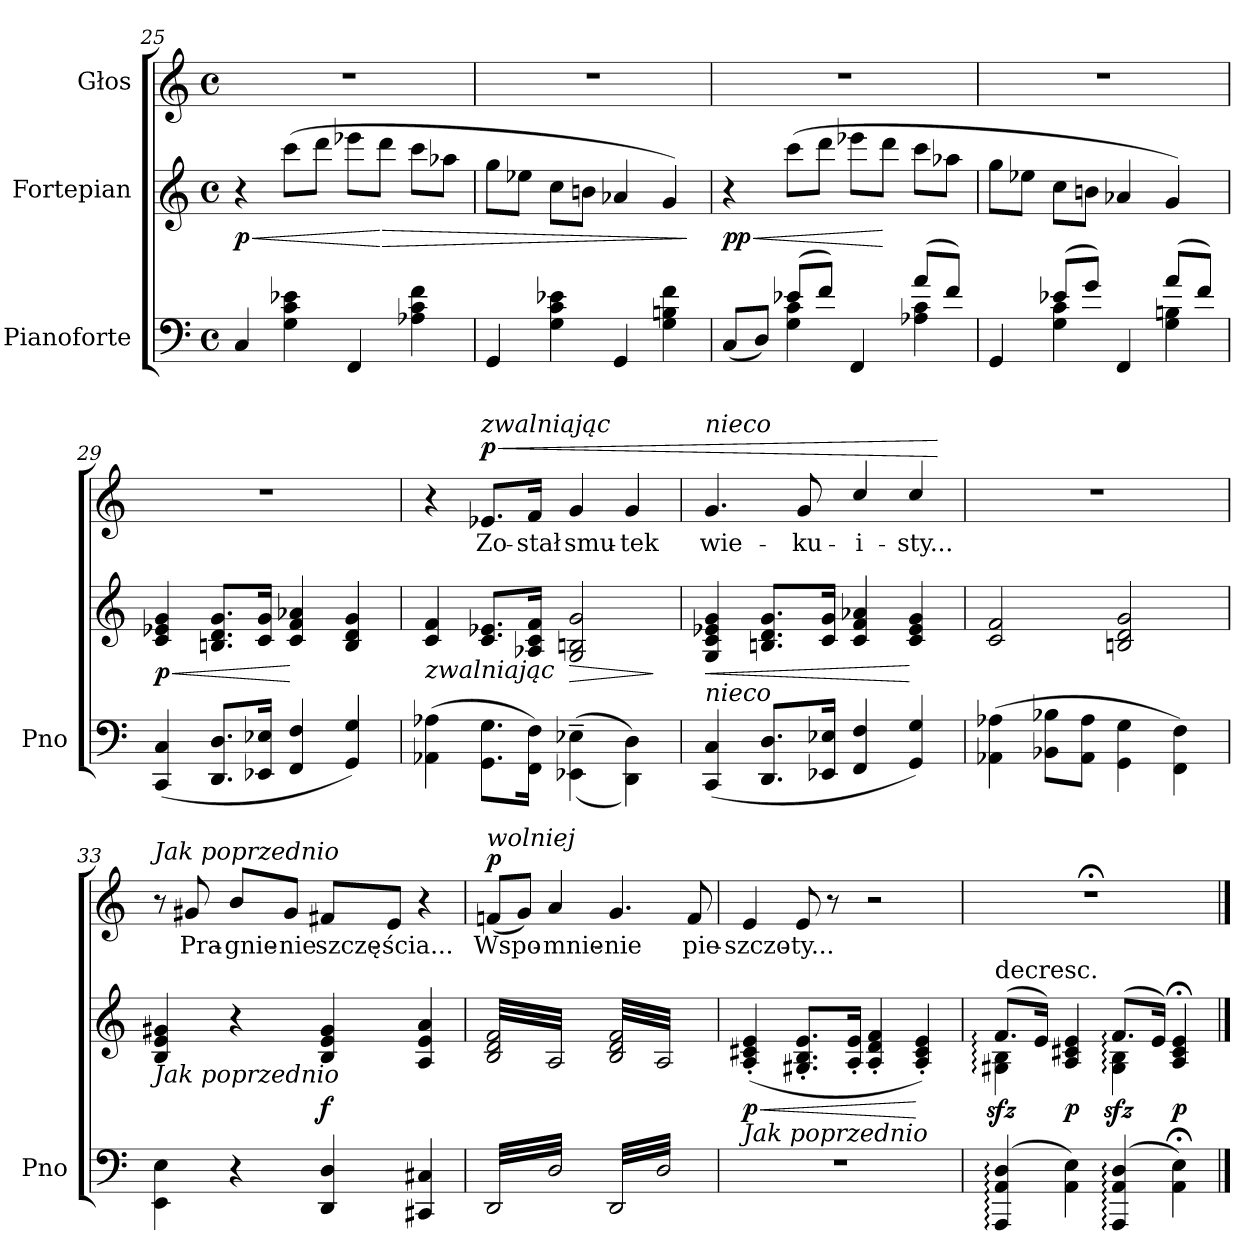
**kern	**kern	**dynam	**kern	**text	**dynam
*part3	*part2	*part2	*part1	*part1	*part1
*staff3	*staff2	*staff2	*staff1	*staff1	*staff1
*I"Pianoforte	*I"Fortepian	*	*I"Głos	*	*
*I'Pno	*	*	*	*	*
*clefF4	*clefG2	*	*clefG2	*	*
*k[]	*k[]	*	*k[]	*	*
*M4/4	*M4/4	*	*M4/4	*	*
*met(c)	*met(c)	*	*met(c)	*	*
=25	=25	=25	=25	=25	=25
!	!	!LO:HP:b	!	!	!
4C/	4r	< p	1r	.	.
4G\ 4c\ 4e-X\	(8ccc\L	.	.	.	.
.	8ddd\J	.	.	.	.
4FF/	8eee-X\L	.	.	.	.
!	!	!LO:HP:n=1:b	!	!	!
.	8ddd\J	[ >	.	.	.
4A-X\ 4c\ 4f\	8ccc\L	.	.	.	.
.	8aa-X\J	.	.	.	.
=26	=26	=26	=26	=26	=26
4GG/	8gg\L	.	1r	.	.
.	8ee-X\J	.	.	.	.
4G\ 4c\ 4e-X\	8cc\L	.	.	.	.
.	8bn\J	.	.	.	.
4GG/	4a-X/	.	.	.	.
4G\ 4Bn\ 4f\	4g/)	.	.	.	.
.	.	]	.	.	.
=27	=27	=27	=27	=27	=27
*^	*	*	*	*	*
!	!	!	!LO:HP:b	!	!	!
(8C/L	4ryy	4r	< pp	1r	.	.
8D/J)	.	.	.	.	.	.
(8e-X/L	4G\ 4c\	(8ccc\L	.	.	.	.
8f/J)	.	8ddd\J	.	.	.	.
4FF/	4ryy	8eee-X\L	.	.	.	.
.	.	8ddd\J	[	.	.	.
(8a/L	4A-X\ 4c\	8ccc\L	.	.	.	.
8f/J)	.	8aa-X\J	.	.	.	.
=28	=28	=28	=28	=28	=28	=28
4GG/	4ryy	8gg\L	.	1r	.	.
.	.	8ee-X\J	.	.	.	.
(8e-X/L	4G\ 4c\	8cc\L	.	.	.	.
8g/J)	.	8bn\J	.	.	.	.
4FF/	4ryy	4a-X/	.	.	.	.
(8a/L	4G\ 4Bn\	4g/)	.	.	.	.
8f/J)	.	.	.	.	.	.
*v	*v	*	*	*	*	*
=29	=29	=29	=29	=29	=29
!	!	!LO:HP:b	!	!	!
(4CC/ 4C/	4c/ 4e-X/ 4g/	< p	1r	.	.
8.DD/ 8.D/L	8.Bn/ 8.d/ 8.g/L	.	.	.	.
16EE-X/ 16E-X/Jk	16c/ 16g/Jk	.	.	.	.
4FF/ 4F/	4c/ 4f/ 4a-X/	[	.	.	.
4GG/ 4G/)	4B/ 4d/ 4g/	.	.	.	.
=30	=30	=30	=30	=30	=30
!	!LO:TX:b:i:t=zwalniając	!	!	!	!
(4AA-X\ 4A-X\	4c/ 4f/	.	4r	.	.
!	!	!	!LO:TX:a:i:t=zwalniając	!	!
!	!	!	!	!	!LO:HP:a
!	!	!	!	!	!LO:DY:n=1:a
8.GG\ 8.G\L	8.c/ 8.e-X/L	.	8.e-X/L	Zo-	< p
16FF\ 16F\Jk)	16A-X/ 16c/ 16f/Jk	.	16f/Jk	-stał	.
!	!	!LO:HP:b	!	!	!
(<(>4EE-X~\ 4E-X~\	2G/ 2Bn/ 2g/	>	4g/	smu-	.
4DD\ 4D\))	.	.	4g/	-tek	.
.	.	]	.	.	.
=31	=31	=31	=31	=31	=31
!	!	!	!LO:TX:a:i:t=nieco	!	!
!	!LO:TX:b:i:t=nieco	!	!	!	!
!	!	!LO:HP:b	!	!	!
(4CC/ 4C/	4G/ 4c/ 4e-X/ 4g/	<	4.g/	wie-	.
8.DD/ 8.D/L	8.Bn/ 8.d/ 8.g/L	.	.	.	.
.	.	.	8g/	-ku-	.
16EE-X/ 16E-X/Jk	16c/ 16g/Jk	.	.	.	.
4FF/ 4F/	4c/ 4f/ 4a-X/	.	4cc/	-i-	.
4GG/ 4G/)	4c/ 4e-/ 4g/	[	4cc/	-sty...	.
.	.	.	.	.	[
=32	=32	=32	=32	=32	=32
(<4AA-X\ 4A-X\	2c/ 2f/	.	1r	.	.
8BB-X\ 8B-X\L	.	.	.	.	.
8AA-\ 8A-\J	.	.	.	.	.
4GG\ 4G\	2Bn/ 2d/ 2g/	.	.	.	.
4FF\ 4F\)	.	.	.	.	.
=33	=33	=33	=33	=33	=33
!	!	!	!LO:TX:a:i:t=Jak poprzednio	!	!
!	!LO:TX:b:i:t=Jak poprzednio	!	!	!	!
4EE\ 4E\	4B/ 4e/ 4g#X/	.	8r	.	.
.	.	.	8g#X/	Pra-	.
4r	4r	.	8b/L	-gnie-	.
.	.	.	8g#/J	-nie	.
4DD/ 4D/	4B/ 4e/ 4g#/	f	8f#X/L	szczę-	.
.	.	.	8e/J	-ścia...	.
4CC#X/ 4C#X/	4A/ 4e/ 4a/	.	4r	.	.
=34	=34	=34	=34	=34	=34
!	!	!	!LO:TX:a:i:t=wolniej	!	!
!	!LO:TX:b:i:t=wolniej	!	!	!	!
!	!	!	!	!	!LO:DY:a
*tremolo	*	*	*	*	*
*	*tremolo	*	*	*	*
(32DD/LLL	(<(>(>32B/ 32d/ 32f/LLL	.	(8fn/L	Wspo-	p
32D/)	32A/)))	.	.	.	.
32DD/	32B/ 32d/ 32f/	.	.	.	.
32D/)	32A/)))	.	.	.	.
32DD/	32B/ 32d/ 32f/	.	8g/J)	.	.
32D/)	32A/)))	.	.	.	.
32DD/	32B/ 32d/ 32f/	.	.	.	.
32D/)	32A/)))	.	.	.	.
32DD/	32B/ 32d/ 32f/	.	4a/	-mnie-	.
32D/)	32A/)))	.	.	.	.
32DD/	32B/ 32d/ 32f/	.	.	.	.
32D/)	32A/)))	.	.	.	.
32DD/	32B/ 32d/ 32f/	.	.	.	.
32D/)	32A/)))	.	.	.	.
32DD/	32B/ 32d/ 32f/	.	.	.	.
32D/)JJJ	32A/)))JJJ	.	.	.	.
(32DD/LLL	(<(>(>32B/ 32d/ 32f/LLL	.	4.g/	-nie	.
32D/)	32A/)))	.	.	.	.
32DD/	32B/ 32d/ 32f/	.	.	.	.
32D/)	32A/)))	.	.	.	.
32DD/	32B/ 32d/ 32f/	.	.	.	.
32D/)	32A/)))	.	.	.	.
32DD/	32B/ 32d/ 32f/	.	.	.	.
32D/)	32A/)))	.	.	.	.
32DD/	32B/ 32d/ 32f/	.	.	.	.
32D/)	32A/)))	.	.	.	.
32DD/	32B/ 32d/ 32f/	.	.	.	.
32D/)	32A/)))	.	.	.	.
32DD/	32B/ 32d/ 32f/	.	8f/	pie-	.
32D/)	32A/)))	.	.	.	.
32DD/	32B/ 32d/ 32f/	.	.	.	.
32D/)JJJ	32A/)))JJJ	.	.	.	.
*	*Xtremolo	*	*	*	*
*Xtremolo	*	*	*	*	*
=35	=35	=35	=35	=35	=35
!	!LO:TX:b:i:t=Jak poprzednio	!	!	!	!
!	!	!LO:HP:b	!	!	!
1r	(4A'/ 4c#X'/ 4e'/	< p	4e/	-szczo-	.
.	.	.	.	.	.
.	.	.	.	.	.
.	.	.	.	.	.
.	.	.	.	.	.
.	.	.	.	.	.
.	.	.	.	.	.
.	.	.	.	.	.
.	8.G#X'/ 8.B'/ 8.e'/L	.	8e/	-ty...	.
.	.	.	8r	.	.
.	16A'/ 16e'/Jk	.	.	.	.
.	4A'/ 4d'/ 4f'/	.	2r	.	.
.	4A'/ 4c#'/ 4e'/)	[	.	.	.
=36	=36	=36	=36	=36	=36
*	*^	*	*	*	*
!	!LO:TX:t=decresc.	!	!	!	!	!
(4AAA:/ 4AA:/ 4D:/	(8.f:/L	4G#Xzz:\ 4Bzz:\	.	1r;<	.	.
.	16e/Jk)	.	.	.	.	.
4AA\ 4E\)	4A/ 4c#X/ 4e/	4ryy	p	.	.	.
(4AAA:/ 4AA:/ 4D:/	(8.f:/L	4G#zz:\ 4Bzz:\	.	.	.	.
.	16e/Jk)	.	.	.	.	.
4AA;\ 4E;\)	4A;</ 4c#;</ 4e;</	4ryy	p	.	.	.
*	*v	*v	*	*	*	*
==	==	==	==	==	==
*-	*-	*-	*-	*-	*-
